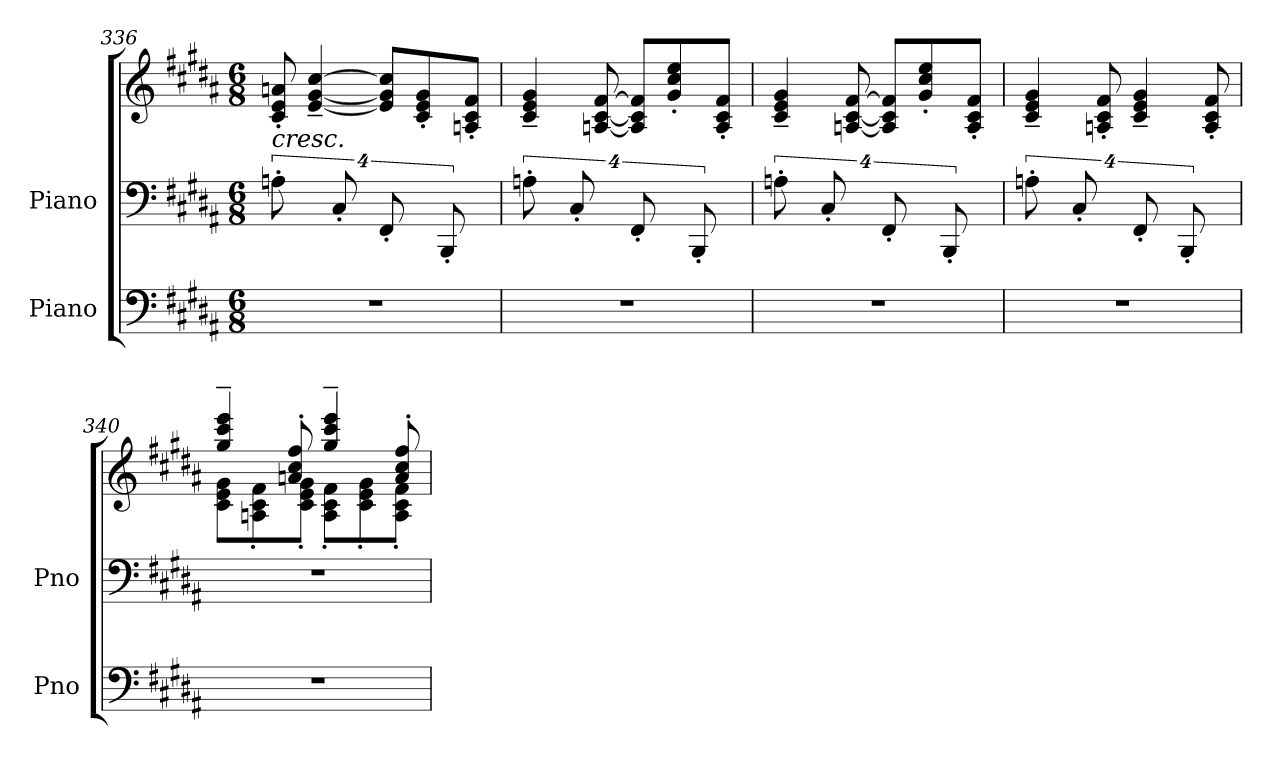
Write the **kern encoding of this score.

**kern	**kern	**kern
*part2	*part1	*part1
*staff3	*staff2	*staff1
*I"Piano	*I"Piano	*
*I'Pno	*I'Pno	*
*clefF4	*clefF4	*clefG2
*k[f#c#g#d#a#]	*k[f#c#g#d#a#]	*k[f#c#g#d#a#]
*M6/8	*M6/8	*M6/8
=336	=336	=336
!	!	!LO:TX:b:i:t=cresc.
2.r	16%3An'\	8c#/' 8e/' 8an/'
.	.	[4e/~ [4g#/~ [4cc#/~
.	16%3C#'/	.
.	16%3FF#'/	8e/] 8g#/] 8cc#/]L
.	.	8c#/' 8e/' 8g#/'
.	16%3BBB'/	.
.	.	8An/' 8c#/' 8f#/'J
=337	=337	=337
2.r	16%3An'\	4c#/~ 4e/~ 4g#/~
.	16%3C#'/	.
.	.	[8An/ [8c#/ [8f#/
.	16%3FF#'/	8A/] 8c#/] 8f#/]L
.	.	8g#/' 8cc#/' 8ee/'
.	16%3BBB'/	.
.	.	8A/' 8c#/' 8f#/'J
=338	=338	=338
2.r	16%3An'\	4c#/~ 4e/~ 4g#/~
.	16%3C#'/	.
.	.	[8An/ [8c#/ [8f#/
.	16%3FF#'/	8A/] 8c#/] 8f#/]L
.	.	8g#/' 8cc#/' 8ee/'
.	16%3BBB'/	.
.	.	8A/' 8c#/' 8f#/'J
=339	=339	=339
2.r	16%3An'\	4c#/~ 4e/~ 4g#/~
.	16%3C#'/	.
.	.	8An/' 8c#/' 8f#/'
.	16%3FF#'/	4c#/~ 4e/~ 4g#/~
.	16%3BBB'/	.
.	.	8A/' 8c#/' 8f#/'
!!LO:PB:g=z
=340	=340	=340
*	*	*^
2.r	2.r	4gg#/~ 4ccc#/~ 4eee/~	8c#\ 8e\ 8g#\L
.	.	.	8An\' 8c#\' 8f#\'
.	.	8an/' 8cc#/' 8ff#/'	8c#\' 8e\' 8g#\'J
.	.	4gg#/~ 4ccc#/~ 4eee/~	8A\' 8c#\' 8f#\'L
.	.	.	8c#\' 8e\' 8g#\'
.	.	8a/' 8cc#/' 8ff#/'	8A\' 8c#\' 8f#\'J
*	*	*v	*v
=	=	=
*-	*-	*-
